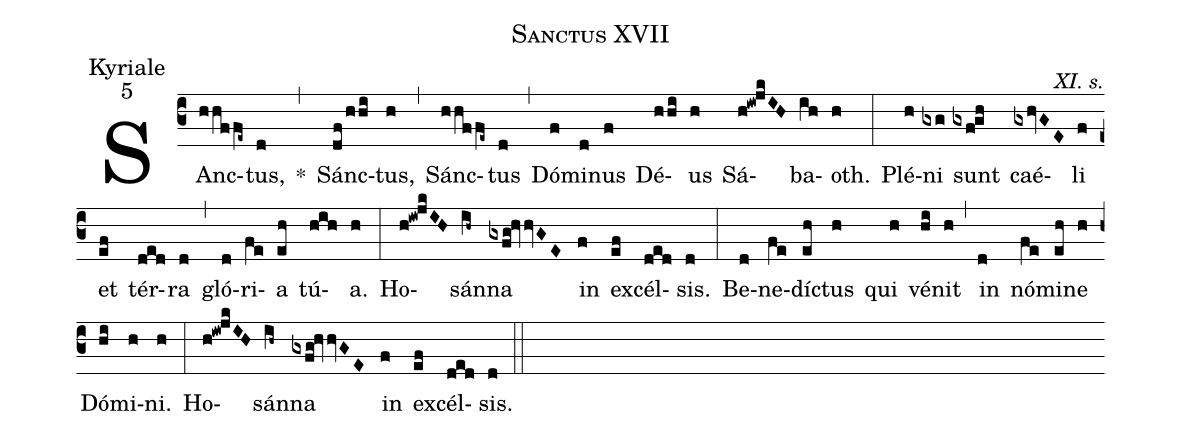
name:Sanctus XVII;
office-part:Kyriale;
mode:5;
commentary:XI. s.;
%%
(c3) SAnc(hhf/fe~)tus,(d) *(,) Sánc(df/hhi)tus,(h) (,) Sánc(hhf/fe~)tus(d) (,) Dó(f)mi(d)nus(f) Dé(hhi)us(h) Sá(h!iw!jkIH)ba(ih)oth.(h) (:) Plé(h)ni(gxg) sunt(gxf!gh) caé(gxhvGE)li(f) et(ef) tér(ded)ra(d) (,) gló(d)ri(fe)a(eh) tú(hih)a.(h) (:) Ho(h!iw!jkIH)sán(ih~)na(gxfg!hvvGE) in(f) ex(ef)cél(ded)sis.(d) (:) Be(d)ne(fe)díc(eh)tus(h) qui(h) vé(hi)nit(h) (,) in(d) nó(fe)mi(eh)ne(h) Dó(hi)mi(h)ni.(h) (:) Ho(h!iw!jkIH)sán(ih~)na(gxfg!hvvGE) in(f) ex(ef)cél(ded)sis.(d) (::)
